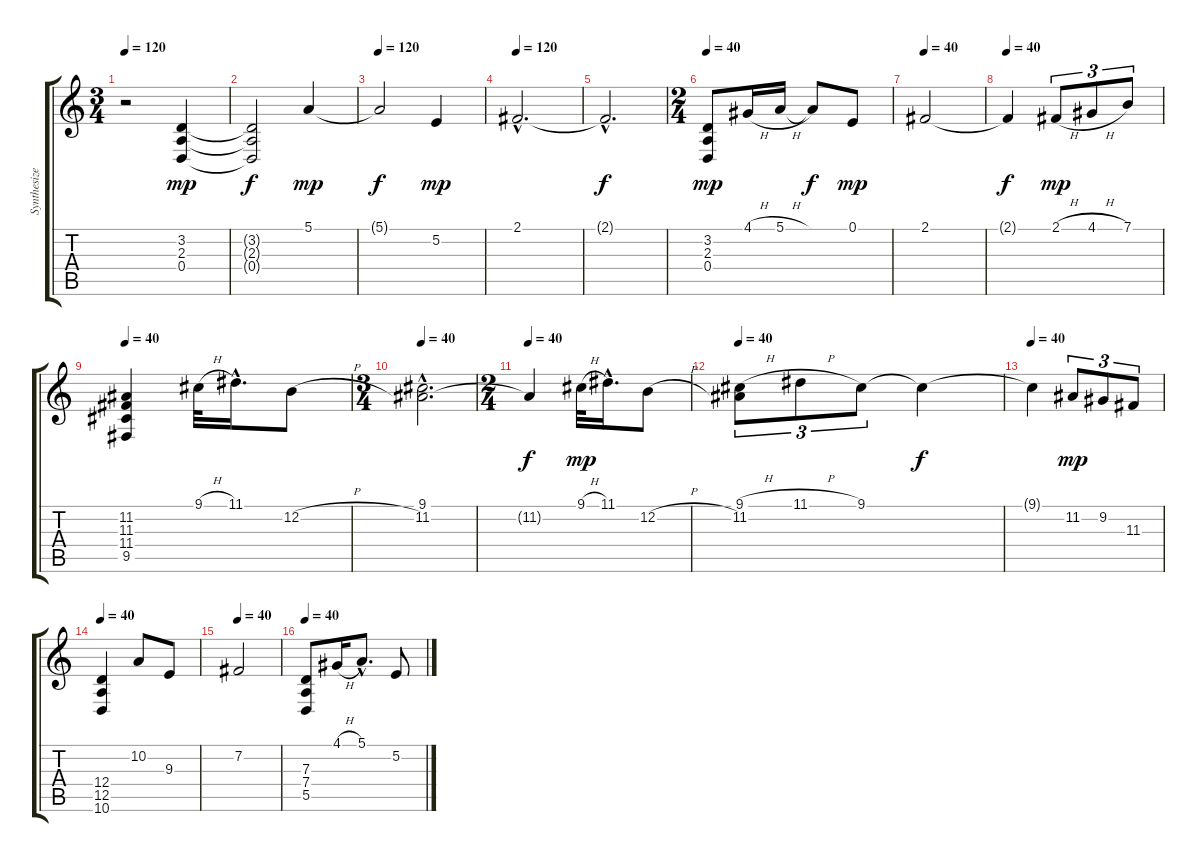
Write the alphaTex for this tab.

\track ("Synthesizer" "Synthesize") {instrument lead2sawtooth}
\staff {score tabs}
\tuning (E4 B3 G3 D3 A2 E2) {hide}
\ts (3 4)
\tempo 120
\clef g2
\ks c
r.2{dy pp} (3.2 2.3 0.4).4{dy mp} |
(3.2{t} 2.3{t} 0.4{t}).2{dy f} 5.1.4{dy mp} |
\tempo 120
5.1{t}.2{dy f} 5.2.4{dy mp} |
\tempo 120
2.1{hac}.2{d} |
2.1{hac t}.2{d dy f} |
\ts (2 4)
\tempo 40
(3.2 2.3 0.4).8{dy mp} 4.1{h}.16 5.1{h}.16 5.1{t}.8{dy f} 0.1.8{dy mp} |
\tempo 40
2.1.2 |
\tempo 40
2.1{t}.4{dy f} 2.1{h}.8{tu (3 2) dy mp} 4.1{h}.8{tu (3 2)} 7.1.8{tu (3 2)} |
\tempo 40
(11.2 11.3 11.4 9.5).4 9.1{h}.32 11.1{hac}.16{d} 12.2{h}.8 |
\ts (3 4)
\tempo 40
(9.1{hac} 11.2{hac}).2{d} |
\ts (2 4)
\tempo 40
11.2{t}.4{dy f} 9.1{h}.32{dy mp} 11.1{hac}.16{d} 12.2{h}.8 |
\tempo 40
(9.1{h} 11.2).8{tu (3 2)} 11.1{h}.8{tu (3 2)} 9.1.8{tu (3 2)} 9.1{t}.4{dy f} |
\tempo 40
9.1{t}.4 11.2.8{tu (3 2) dy mp} 9.2.8{tu (3 2)} 11.3.8{tu (3 2)} |
\tempo 40
(12.4 12.5 10.6).4 10.2.8 9.3.8 |
\tempo 40
7.2.2 |
\tempo 40
(7.3 7.4 5.5).8 4.1{h}.16 5.1{hac}.8{d} 5.2.8
